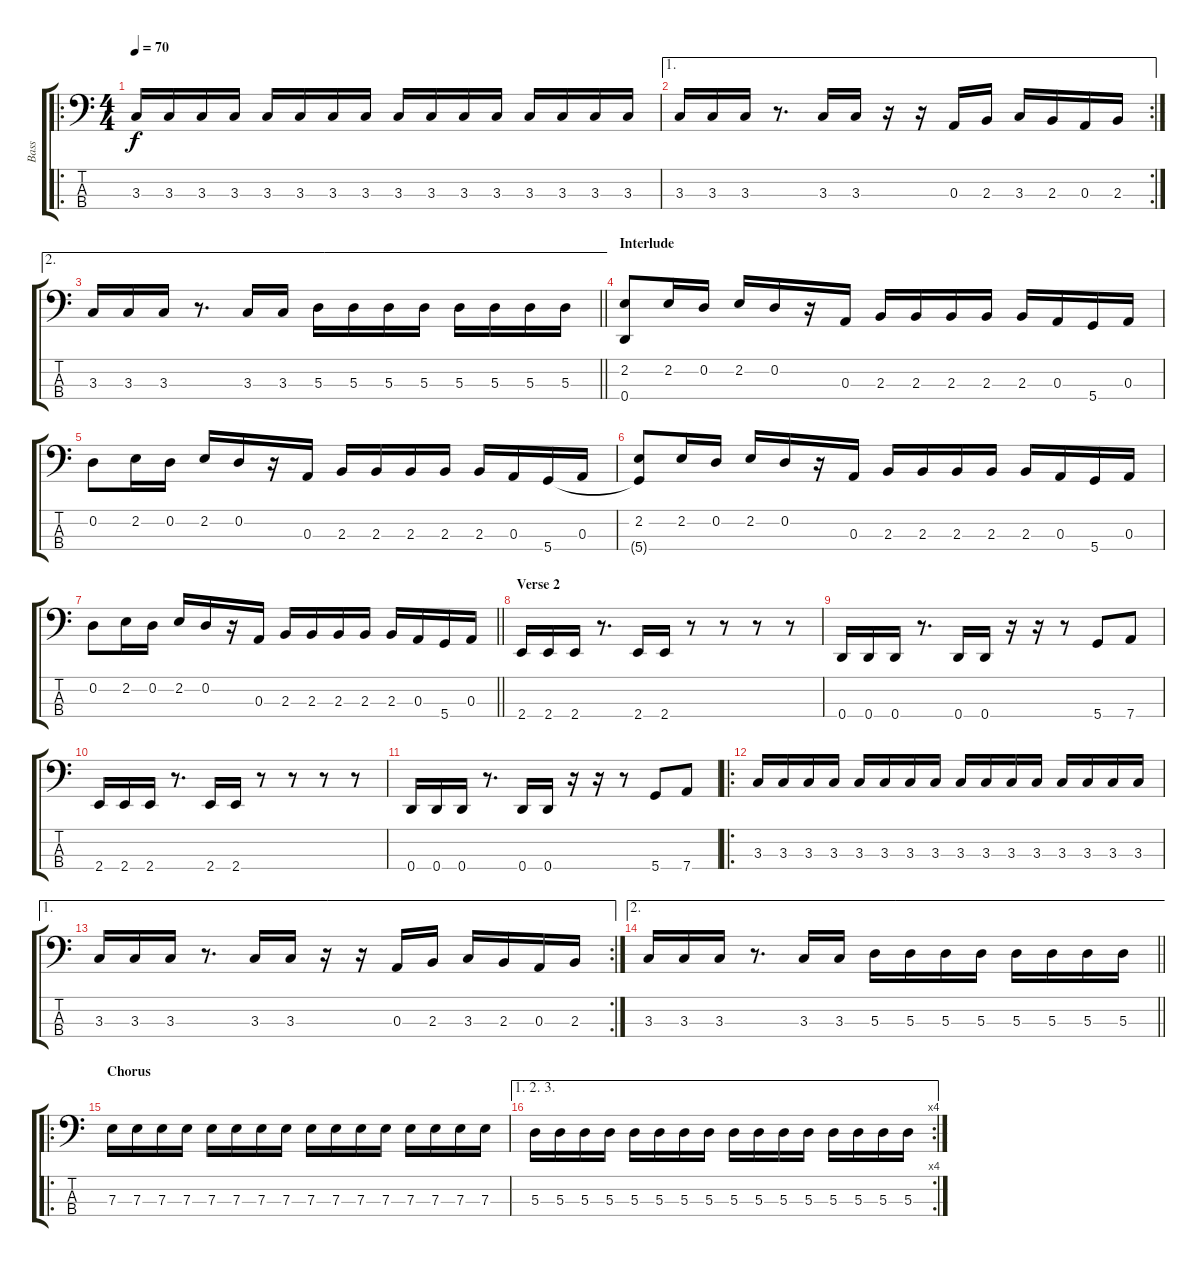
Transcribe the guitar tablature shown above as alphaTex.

\track ("Bass" "Bass") {instrument electricbassfinger}
\staff {score tabs}
\tuning (G2 D2 A1 D1) {hide}
\ro
\ts (4 4)
\tempo 70
\clef f4
\ks c
3.3.16{dy f} 3.3.16 3.3.16 3.3.16 3.3.16 3.3.16 3.3.16 3.3.16 3.3.16 3.3.16 3.3.16 3.3.16 3.3.16 3.3.16 3.3.16 3.3.16 |
\ae 1
\rc 2
3.3.16 3.3.16 3.3.16 r.8{d} 3.3.16 3.3.16 r.16 r.16 0.3.16 2.3.16 3.3.16 2.3.16 0.3.16 2.3.16 |
\ae 2
\barLineRight lightlight
3.3.16 3.3.16 3.3.16 r.8{d} 3.3.16 3.3.16 5.3.16 5.3.16 5.3.16 5.3.16 5.3.16 5.3.16 5.3.16 5.3.16 |
\section ("" "Interlude")
(2.2 0.4).8 2.2.16 0.2.16 2.2.16 0.2.16 r.16 0.3.16 2.3.16 2.3.16 2.3.16 2.3.16 2.3.16 0.3.16 5.4.16 0.3.16 |
0.2.8 2.2.16 0.2.16 2.2.16 0.2.16 r.16 0.3.16 2.3.16 2.3.16 2.3.16 2.3.16 2.3.16 0.3.16 5.4.16 0.3.16 |
(2.2 5.4{t}).8 2.2.16 0.2.16 2.2.16 0.2.16 r.16 0.3.16 2.3.16 2.3.16 2.3.16 2.3.16 2.3.16 0.3.16 5.4.16 0.3.16 |
\barLineRight lightlight
0.2.8 2.2.16 0.2.16 2.2.16 0.2.16 r.16 0.3.16 2.3.16 2.3.16 2.3.16 2.3.16 2.3.16 0.3.16 5.4.16 0.3.16 |
\section ("" "Verse 2")
2.4.16 2.4.16 2.4.16 r.8{d} 2.4.16 2.4.16 r.8 r.8 r.8 r.8 |
0.4.16 0.4.16 0.4.16 r.8{d} 0.4.16 0.4.16 r.16 r.16 r.8 5.4.8 7.4.8 |
2.4.16 2.4.16 2.4.16 r.8{d} 2.4.16 2.4.16 r.8 r.8 r.8 r.8 |
0.4.16 0.4.16 0.4.16 r.8{d} 0.4.16 0.4.16 r.16 r.16 r.8 5.4.8 7.4.8 |
\ro
3.3.16 3.3.16 3.3.16 3.3.16 3.3.16 3.3.16 3.3.16 3.3.16 3.3.16 3.3.16 3.3.16 3.3.16 3.3.16 3.3.16 3.3.16 3.3.16 |
\ae 1
\rc 2
3.3.16 3.3.16 3.3.16 r.8{d} 3.3.16 3.3.16 r.16 r.16 0.3.16 2.3.16 3.3.16 2.3.16 0.3.16 2.3.16 |
\ae 2
\barLineRight lightlight
3.3.16 3.3.16 3.3.16 r.8{d} 3.3.16 3.3.16 5.3.16 5.3.16 5.3.16 5.3.16 5.3.16 5.3.16 5.3.16 5.3.16 |
\ro
\section ("" "Chorus")
7.3.16 7.3.16 7.3.16 7.3.16 7.3.16 7.3.16 7.3.16 7.3.16 7.3.16 7.3.16 7.3.16 7.3.16 7.3.16 7.3.16 7.3.16 7.3.16 |
\ae (1 2 3)
\rc 4
5.3.16 5.3.16 5.3.16 5.3.16 5.3.16 5.3.16 5.3.16 5.3.16 5.3.16 5.3.16 5.3.16 5.3.16 5.3.16 5.3.16 5.3.16 5.3.16
